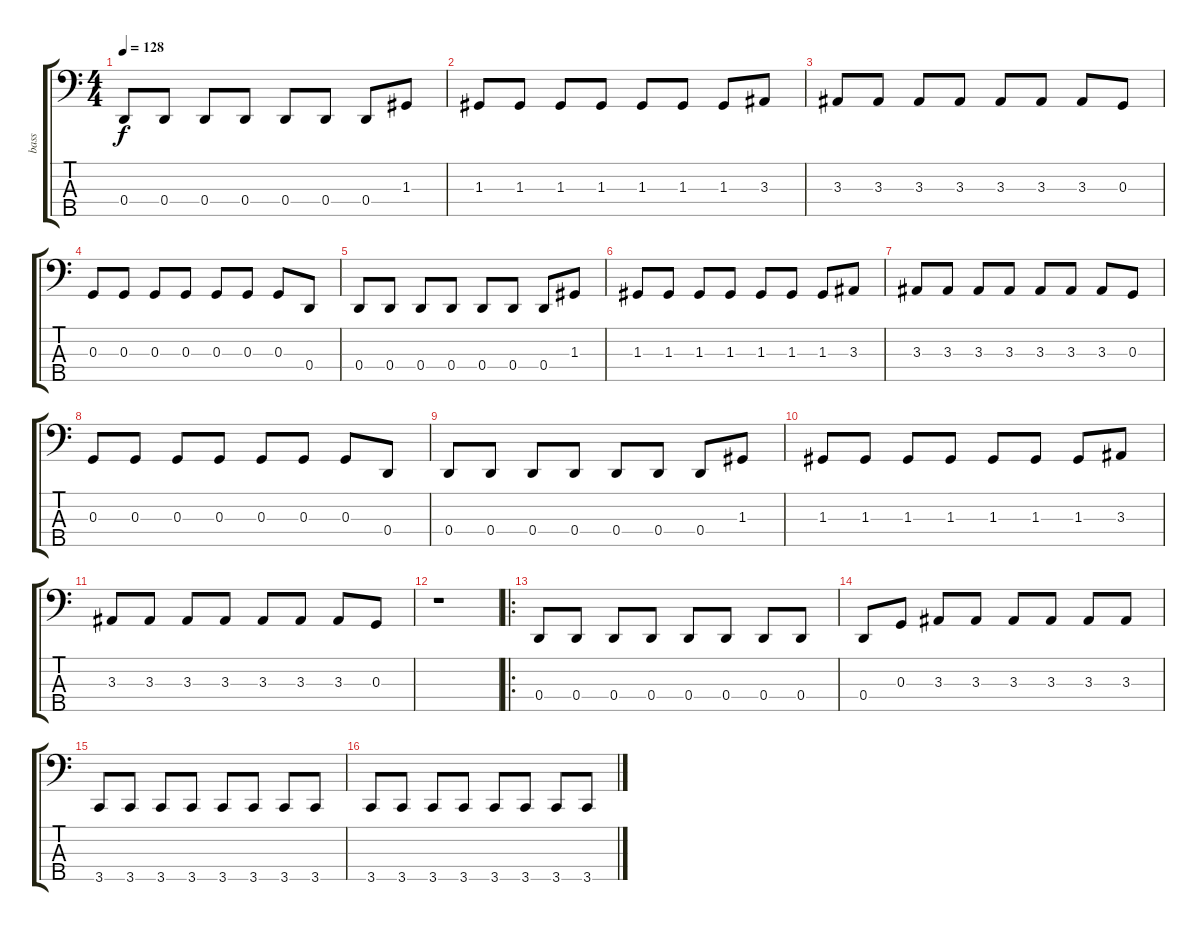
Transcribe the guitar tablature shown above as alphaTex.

\track ("bass" "bass") {instrument electricbassfinger}
\staff {score tabs}
\tuning (F2 C2 G1 D1 A0) {hide}
\ts (4 4)
\tempo 128
\clef f4
\ks c
0.4.8{dy f} 0.4.8 0.4.8 0.4.8 0.4.8 0.4.8 0.4.8 1.3.8 |
1.3.8 1.3.8 1.3.8 1.3.8 1.3.8 1.3.8 1.3.8 3.3.8 |
3.3.8 3.3.8 3.3.8 3.3.8 3.3.8 3.3.8 3.3.8 0.3.8 |
0.3.8 0.3.8 0.3.8 0.3.8 0.3.8 0.3.8 0.3.8 0.4.8 |
0.4.8 0.4.8 0.4.8 0.4.8 0.4.8 0.4.8 0.4.8 1.3.8 |
1.3.8 1.3.8 1.3.8 1.3.8 1.3.8 1.3.8 1.3.8 3.3.8 |
3.3.8 3.3.8 3.3.8 3.3.8 3.3.8 3.3.8 3.3.8 0.3.8 |
0.3.8 0.3.8 0.3.8 0.3.8 0.3.8 0.3.8 0.3.8 0.4.8 |
0.4.8 0.4.8 0.4.8 0.4.8 0.4.8 0.4.8 0.4.8 1.3.8 |
1.3.8 1.3.8 1.3.8 1.3.8 1.3.8 1.3.8 1.3.8 3.3.8 |
3.3.8 3.3.8 3.3.8 3.3.8 3.3.8 3.3.8 3.3.8 0.3.8 |
r.1 |
\ro
0.4.8 0.4.8 0.4.8 0.4.8 0.4.8 0.4.8 0.4.8 0.4.8 |
0.4.8 0.3.8 3.3.8 3.3.8 3.3.8 3.3.8 3.3.8 3.3.8 |
3.5.8 3.5.8 3.5.8 3.5.8 3.5.8 3.5.8 3.5.8 3.5.8 |
3.5.8 3.5.8 3.5.8 3.5.8 3.5.8 3.5.8 3.5.8 3.5.8
